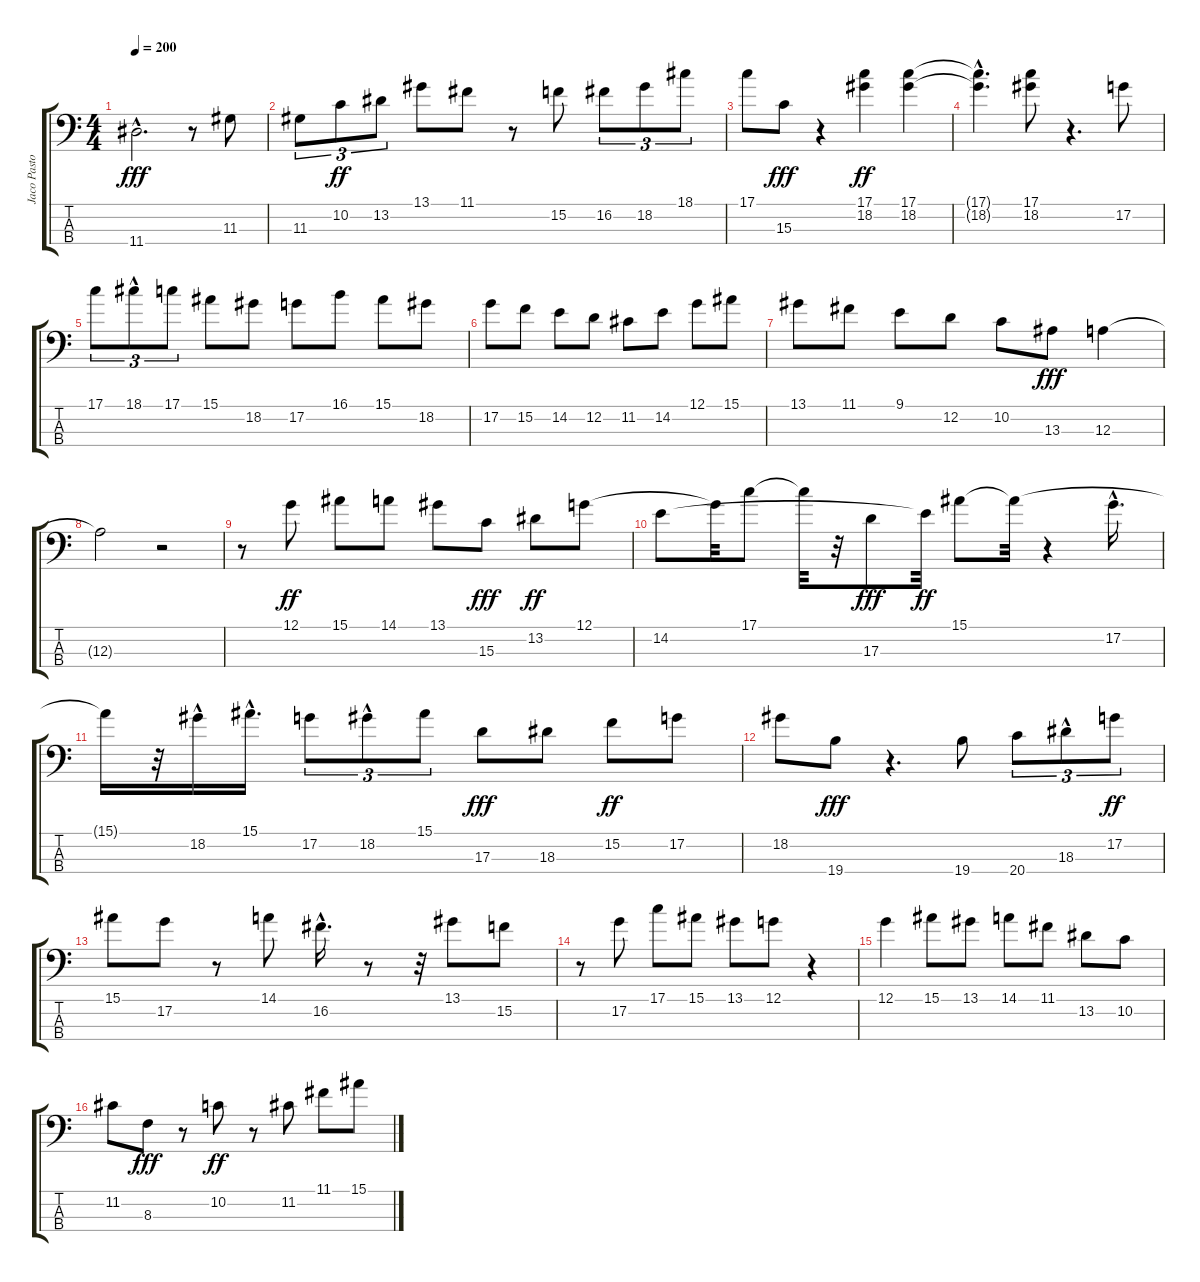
\track ("Jaco Pastorius" "Jaco Pasto") {instrument fretlessbass}
\staff {score tabs}
\tuning (G2 D2 A1 E1) {hide}
\ts (4 4)
\tempo 200
\clef f4
\ks c
11.4{hac t}.2{d dy fff} r.8 11.3.8 |
11.3.8{tu (3 2)} 10.2.8{tu (3 2) dy ff} 13.2.8{tu (3 2)} 13.1.8 11.1.8 r.8 15.2.8 16.2.8{tu (3 2)} 18.2.8{tu (3 2)} 18.1.8{tu (3 2)} |
17.1.8 15.3.8{dy fff} r.4 (17.1 18.2).4{dy ff} (17.1 18.2).4 |
(17.1{hac t} 18.2{hac t}).4{d} (17.1 18.2).8 r.4{d} 17.2.8 |
17.1.8{tu (3 2)} 18.1{hac}.8{tu (3 2)} 17.1.8{tu (3 2)} 15.1.8 18.2.8 17.2.8 16.1.8 15.1.8 18.2.8 |
17.2.8 15.2.8 14.2.8 12.2.8 11.2.8 14.2.8 12.1.8 15.1.8 |
13.1.8 11.1.8 9.1.8 12.2.8 10.2.8 13.3.8{dy fff} 12.3.4 |
12.3{t}.2 r.2 |
r.8 12.1.8{dy ff} 15.1.8 14.1.8 13.1.8 15.3.8{dy fff} 13.2.8{dy ff} 12.1.8 |
14.2.8 12.1{t}.32 17.1.8 17.1{t}.32 r.32 17.3.8{dy fff} 14.2{t}.32{dy ff} 15.1.8 15.1{t}.32 r.4 17.2{hac}.16{d} |
15.1{t}.16 r.32 18.2{hac}.16 15.1{hac}.16{d} 17.2.8{tu (3 2)} 18.2{hac}.8{tu (3 2)} 15.1.8{tu (3 2)} 17.3.8{dy fff} 18.3.8 15.2.8{dy ff} 17.2.8 |
18.2.8 19.4.8{dy fff} r.4{d} 19.4.8 20.4.8{tu (3 2)} 18.3{hac}.8{tu (3 2)} 17.2.8{tu (3 2) dy ff} |
15.1.8 17.2.8 r.8 14.1.8 16.2{hac}.16{d} r.8 r.32 13.1.8 15.2.8 |
r.8 17.2.8 17.1.8 15.1.8 13.1.8 12.1.8 r.4 |
12.1.4 15.1.8 13.1.8 14.1.8 11.1.8 13.2.8 10.2.8 |
11.2.8 8.3.8{dy fff} r.8 10.2.8{dy ff} r.8 11.2.8 11.1.8 15.1.8
